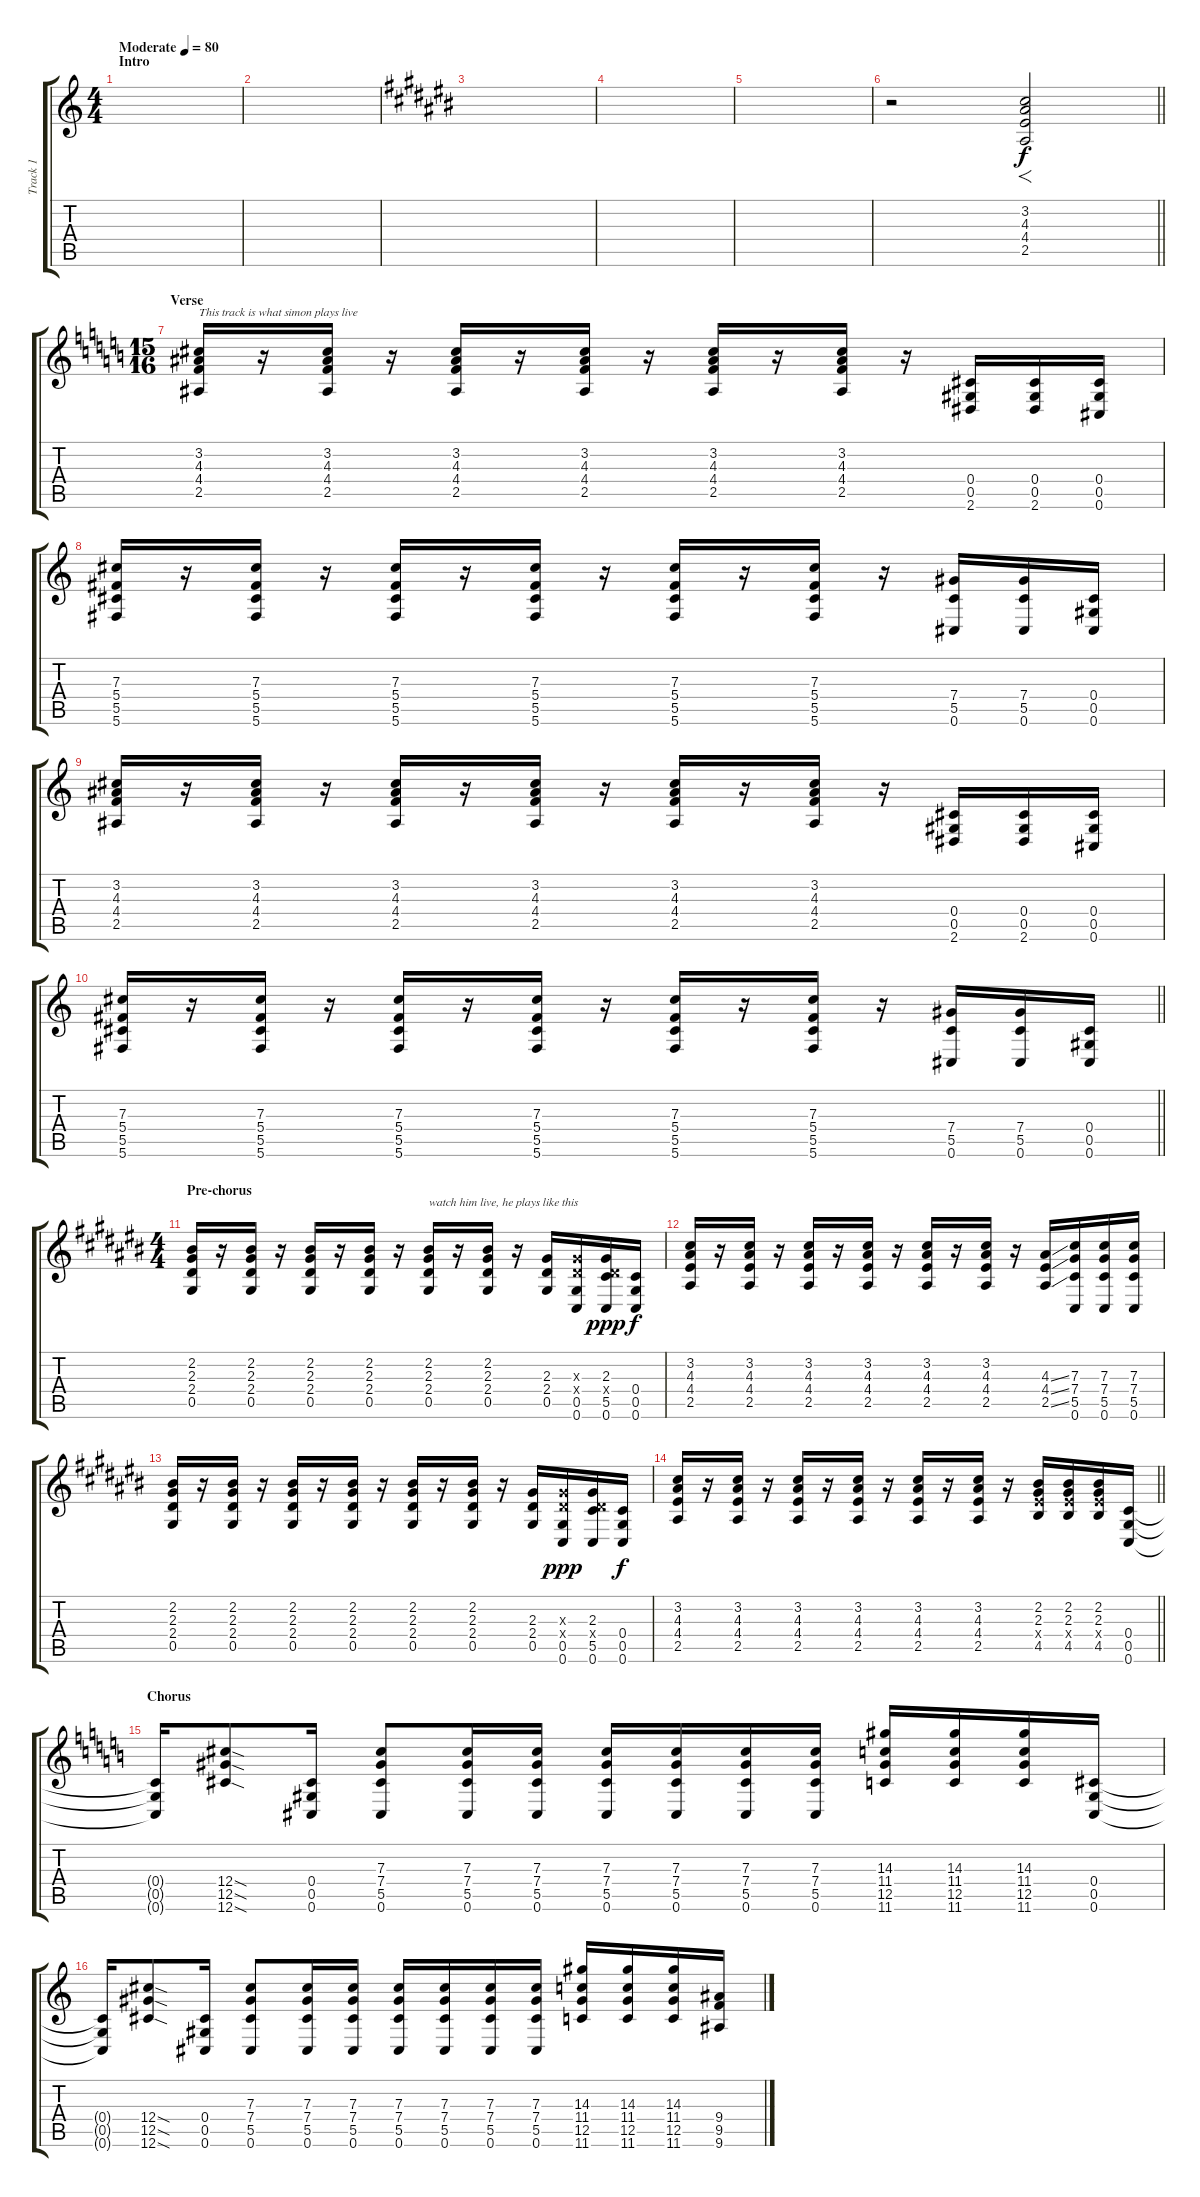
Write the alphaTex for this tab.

\track ("Track 1" "Track 1") {instrument overdrivenguitar}
\staff {score tabs}
\tuning (Eb4 Bb3 Gb3 Db3 Ab2 Db2) {hide}
\ts (4 4)
\section ("" "Intro")
\tempo (80 "Moderate")
\clef g2
\ks c
|
|
\ks c#
|
|
|
\barLineRight lightlight
r.2 (3.2 4.3 4.4 2.5).2{f} |
\ts (15 16)
\section ("" "Verse")
\ks c
(3.2 4.3 4.4 2.5).16{txt "This track is what simon plays live"} r.16 (3.2 4.3 4.4 2.5).16 r.16 (3.2 4.3 4.4 2.5).16 r.16 (3.2 4.3 4.4 2.5).16 r.16 (3.2 4.3 4.4 2.5).16 r.16 (3.2 4.3 4.4 2.5).16 r.16 (0.4 0.5 2.6).16 (0.4 0.5 2.6).16 (0.4 0.5 0.6).16 |
(7.3 5.4 5.5 5.6).16 r.16 (7.3 5.4 5.5 5.6).16 r.16 (7.3 5.4 5.5 5.6).16 r.16 (7.3 5.4 5.5 5.6).16 r.16 (7.3 5.4 5.5 5.6).16 r.16 (7.3 5.4 5.5 5.6).16 r.16 (7.4 5.5 0.6).16 (7.4 5.5 0.6).16 (0.4 0.5 0.6).16 |
(3.2 4.3 4.4 2.5).16 r.16 (3.2 4.3 4.4 2.5).16 r.16 (3.2 4.3 4.4 2.5).16 r.16 (3.2 4.3 4.4 2.5).16 r.16 (3.2 4.3 4.4 2.5).16 r.16 (3.2 4.3 4.4 2.5).16 r.16 (0.4 0.5 2.6).16 (0.4 0.5 2.6).16 (0.4 0.5 0.6).16 |
\barLineRight lightlight
(7.3 5.4 5.5 5.6).16 r.16 (7.3 5.4 5.5 5.6).16 r.16 (7.3 5.4 5.5 5.6).16 r.16 (7.3 5.4 5.5 5.6).16 r.16 (7.3 5.4 5.5 5.6).16 r.16 (7.3 5.4 5.5 5.6).16 r.16 (7.4 5.5 0.6).16 (7.4 5.5 0.6).16 (0.4 0.5 0.6).16 |
\ts (4 4)
\section ("" "Pre-chorus")
\ks c#
(2.2 2.3 2.4 0.5).16 r.16 (2.2 2.3 2.4 0.5).16 r.16 (2.2 2.3 2.4 0.5).16 r.16 (2.2 2.3 2.4 0.5).16 r.16 (2.2 2.3 2.4 0.5).16{txt "watch him live, he plays like this"} r.16 (2.2 2.3 2.4 0.5).16 r.16 (2.3 2.4 0.5).16 (2.3{x} 2.4{x} 0.5 0.6).16 (2.3 2.4{x} 5.5 0.6).16{dy ppp} (0.4 0.5 0.6).16{dy f} |
(3.2 4.3 4.4 2.5).16 r.16 (3.2 4.3 4.4 2.5).16 r.16 (3.2 4.3 4.4 2.5).16 r.16 (3.2 4.3 4.4 2.5).16 r.16 (3.2 4.3 4.4 2.5).16 r.16 (3.2 4.3 4.4 2.5).16 r.16 (4.3{ss} 4.4{ss} 2.5{ss}).16 (7.3 7.4 5.5 0.6).16 (7.3 7.4 5.5 0.6).16 (7.3 7.4 5.5 0.6).16 |
(2.2 2.3 2.4 0.5).16 r.16 (2.2 2.3 2.4 0.5).16 r.16 (2.2 2.3 2.4 0.5).16 r.16 (2.2 2.3 2.4 0.5).16 r.16 (2.2 2.3 2.4 0.5).16 r.16 (2.2 2.3 2.4 0.5).16 r.16 (2.3 2.4 0.5).16 (2.3{x} 2.4{x} 0.5 0.6).16{dy ppp} (2.3 2.4{x} 5.5 0.6).16 (0.4 0.5 0.6).16{dy f} |
\barLineRight lightlight
(3.2 4.3 4.4 2.5).16 r.16 (3.2 4.3 4.4 2.5).16 r.16 (3.2 4.3 4.4 2.5).16 r.16 (3.2 4.3 4.4 2.5).16 r.16 (3.2 4.3 4.4 2.5).16 r.16 (3.2 4.3 4.4 2.5).16 r.16 (2.2 2.3 4.4{x} 4.5).16 (2.2 2.3 4.4{x} 4.5).16 (2.2 2.3 4.4{x} 4.5).16 (0.4 0.5 0.6).16 |
\section ("" "Chorus")
\ks c
(0.4{t} 0.5{t} 0.6{t}).16 (12.4{sod} 12.5{sod} 12.6{sod}).8 (0.4 0.5 0.6).16 (7.3 7.4 5.5 0.6).8 (7.3 7.4 5.5 0.6).16 (7.3 7.4 5.5 0.6).16 (7.3 7.4 5.5 0.6).16 (7.3 7.4 5.5 0.6).16 (7.3 7.4 5.5 0.6).16 (7.3 7.4 5.5 0.6).16 (14.3 11.4 12.5 11.6).16 (14.3 11.4 12.5 11.6).16 (14.3 11.4 12.5 11.6).16 (0.4 0.5 0.6).16 |
(0.4{t} 0.5{t} 0.6{t}).16 (12.4{sod} 12.5{sod} 12.6{sod}).8 (0.4 0.5 0.6).16 (7.3 7.4 5.5 0.6).8 (7.3 7.4 5.5 0.6).16 (7.3 7.4 5.5 0.6).16 (7.3 7.4 5.5 0.6).16 (7.3 7.4 5.5 0.6).16 (7.3 7.4 5.5 0.6).16 (7.3 7.4 5.5 0.6).16 (14.3 11.4 12.5 11.6).16 (14.3 11.4 12.5 11.6).16 (14.3 11.4 12.5 11.6).16 (9.4 9.5 9.6).16
